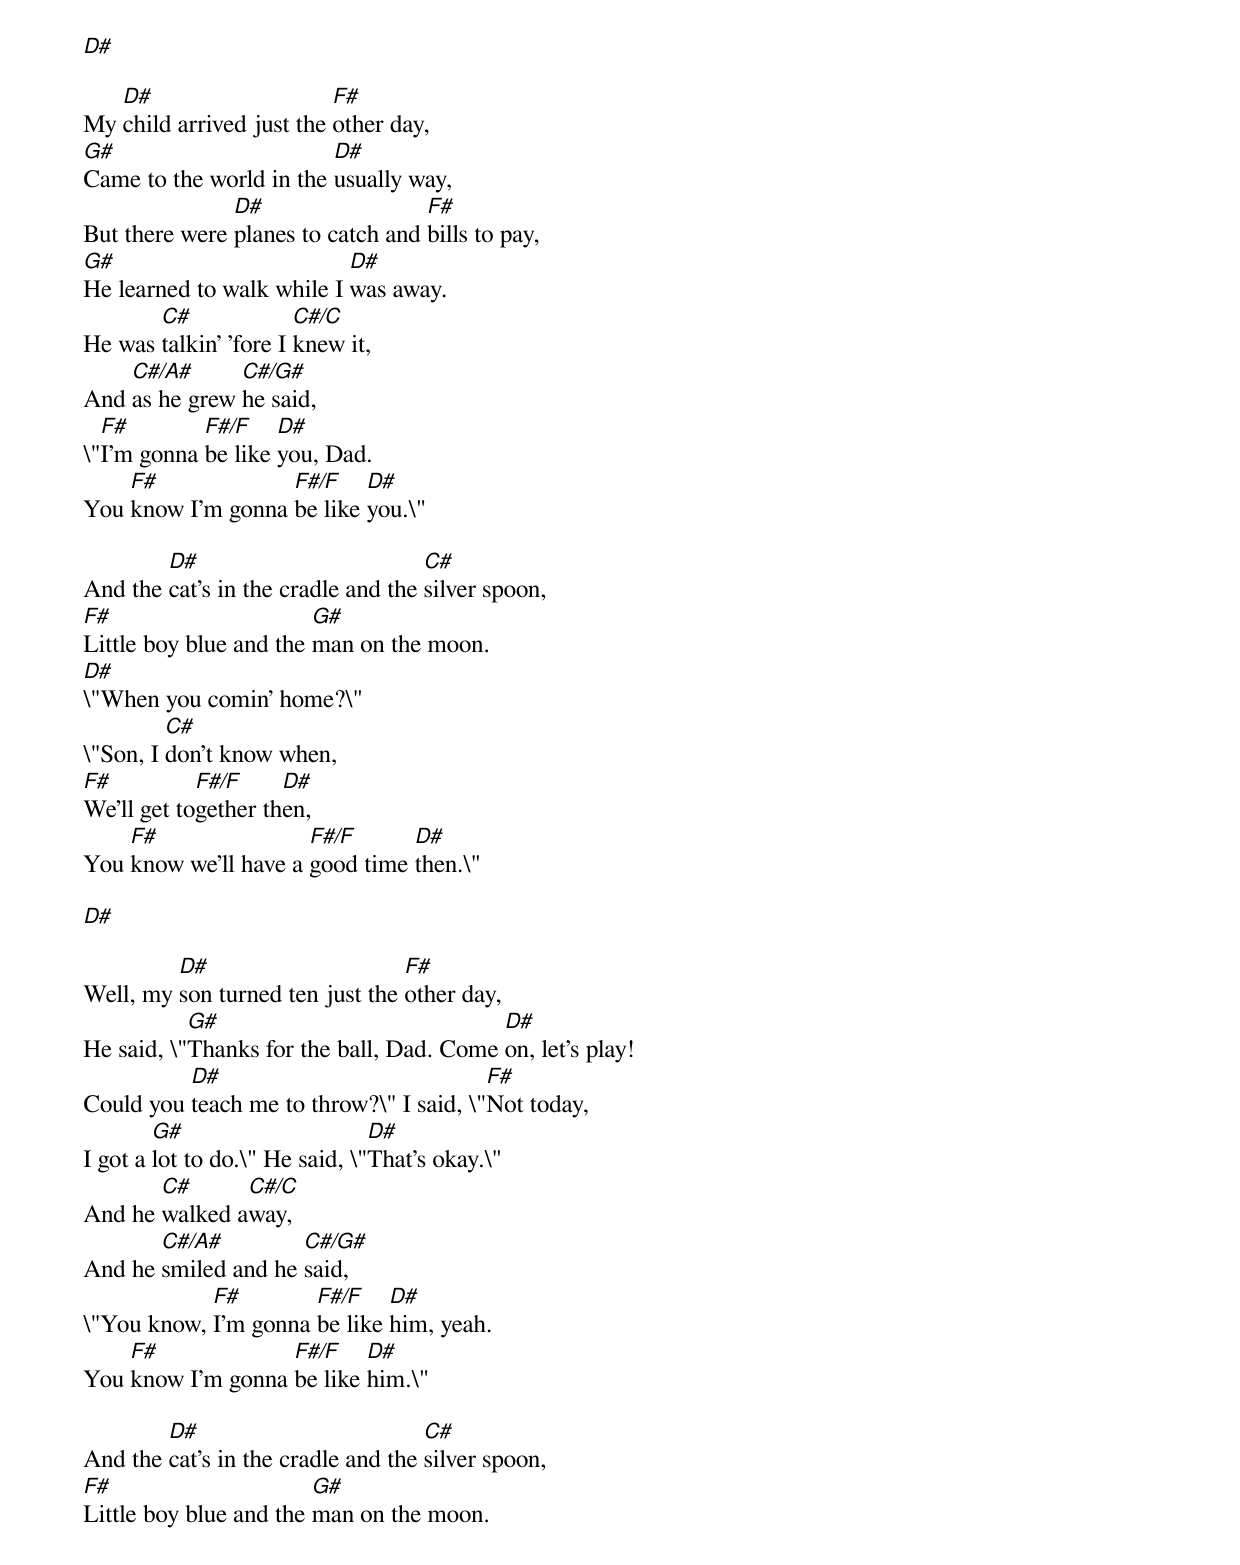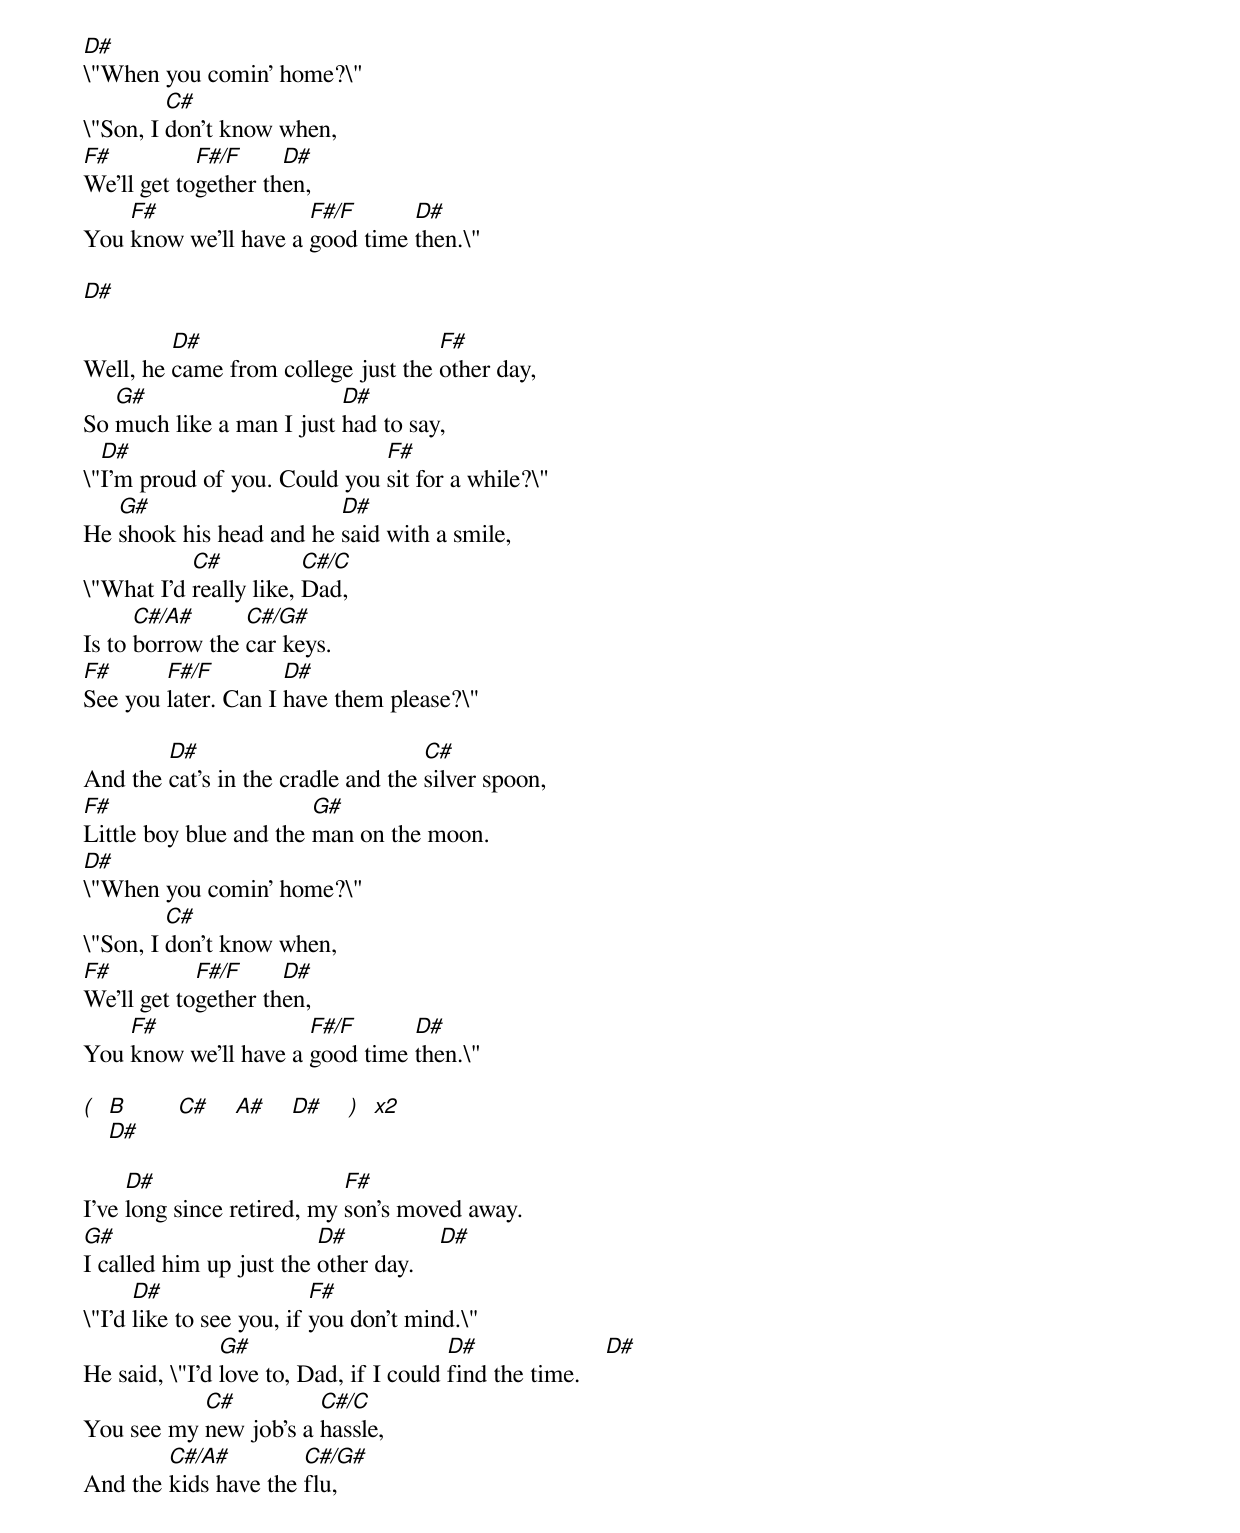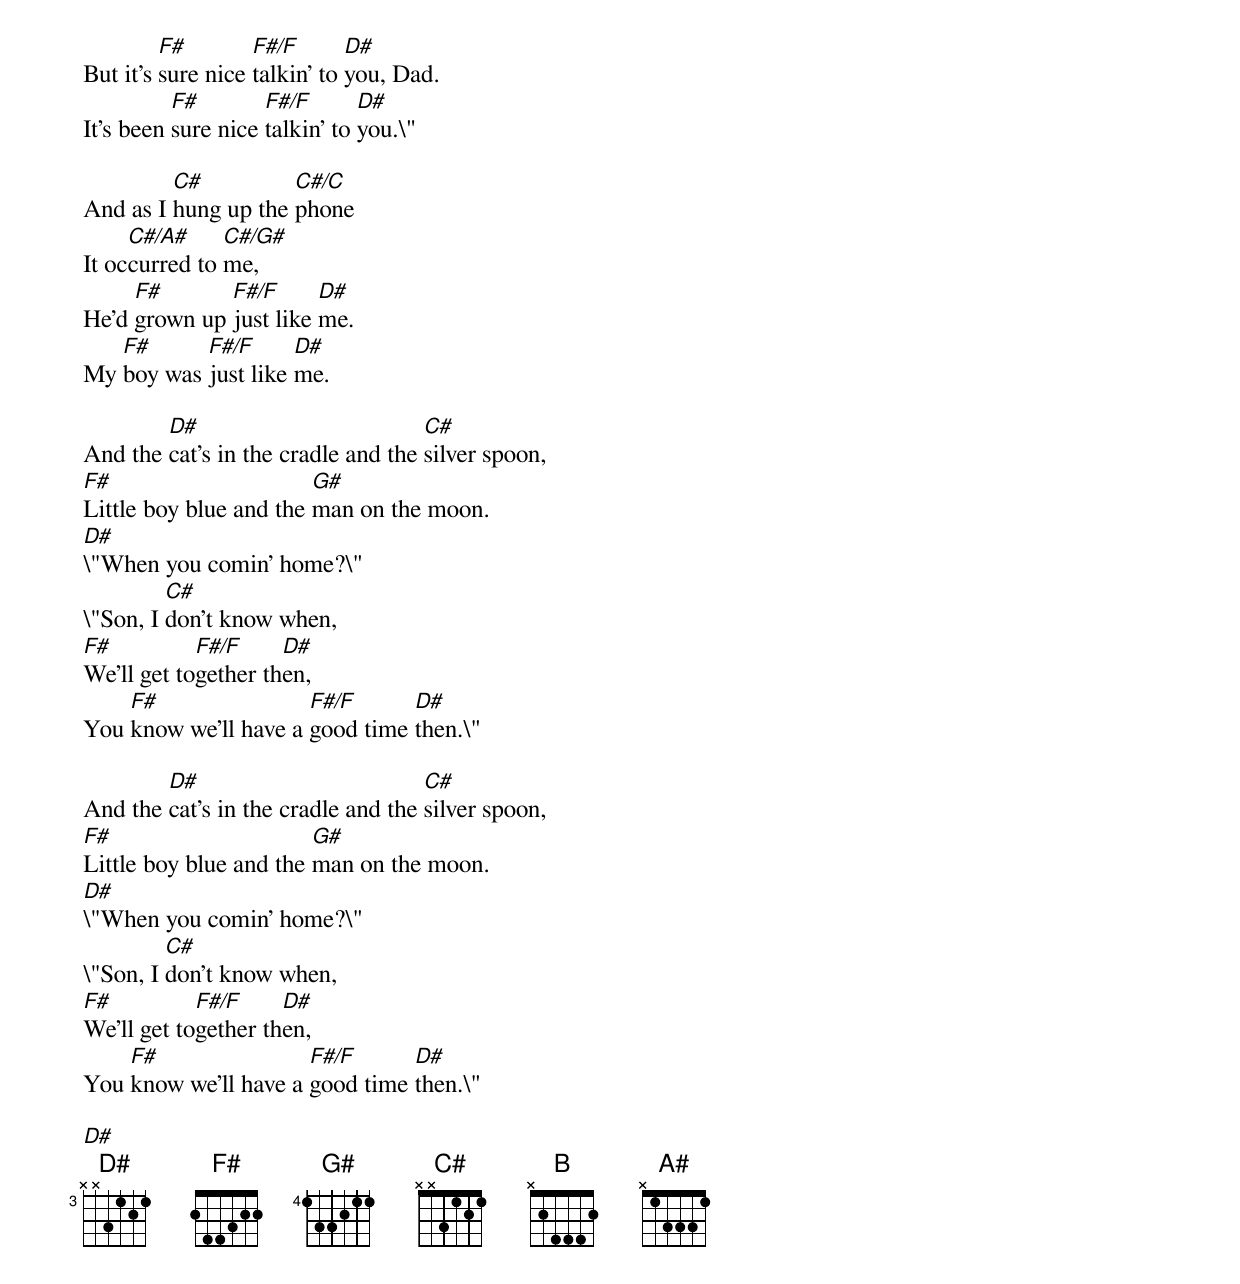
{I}
[D#]

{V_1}
My [D#]child arrived just the [F#]other day,
[G#]Came to the world in the [D#]usually way,
But there were [D#]planes to catch and [F#]bills to pay,
[G#]He learned to walk while I [D#]was away.
He was [C#]talkin' 'fore I [C#/C]knew it,
And [C#/A#]as he grew [C#/G#]he said,
\"[F#]I'm gonna [F#/F]be like [D#]you, Dad.
You [F#]know I'm gonna [F#/F]be like [D#]you.\"

{C}
And the [D#]cat's in the cradle and the [C#]silver spoon,
[F#]Little boy blue and the [G#]man on the moon.
[D#]\"When you comin' home?\"
\"Son, I [C#]don't know when,
[F#]We'll get to[F#/F]gether th[D#]en,
You [F#]know we'll have a [F#/F]good time [D#]then.\"

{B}
[D#]

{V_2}
Well, my [D#]son turned ten just the [F#]other day,
He said, \"[G#]Thanks for the ball, Dad. Come [D#]on, let's play!
Could you [D#]teach me to throw?\" I said, \"[F#]Not today,
I got a [G#]lot to do.\" He said, \"[D#]That's okay.\"
And he [C#]walked a[C#/C]way,
And he [C#/A#]smiled and he [C#/G#]said,
\"You know, [F#]I'm gonna [F#/F]be like [D#]him, yeah.
You [F#]know I'm gonna [F#/F]be like [D#]him.\"

{C}
And the [D#]cat's in the cradle and the [C#]silver spoon,
[F#]Little boy blue and the [G#]man on the moon.
[D#]\"When you comin' home?\"
\"Son, I [C#]don't know when,
[F#]We'll get to[F#/F]gether th[D#]en,
You [F#]know we'll have a [F#/F]good time [D#]then.\"

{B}
[D#]

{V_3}
Well, he [D#]came from college just the [F#]other day,
So [G#]much like a man I just [D#]had to say,
\"[D#]I'm proud of you. Could you [F#]sit for a while?\"
He [G#]shook his head and he [D#]said with a smile,
\"What I'd [C#]really like, [C#/C]Dad,
Is to [C#/A#]borrow the [C#/G#]car keys.
[F#]See you [F#/F]later. Can I [D#]have them please?\"

{C}
And the [D#]cat's in the cradle and the [C#]silver spoon,
[F#]Little boy blue and the [G#]man on the moon.
[D#]\"When you comin' home?\"
\"Son, I [C#]don't know when,
[F#]We'll get to[F#/F]gether th[D#]en,
You [F#]know we'll have a [F#/F]good time [D#]then.\"

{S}
[(]  [B]        [C#]    [A#]    [D#]    [)]  [x2]
    [D#]

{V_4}
I've [D#]long since retired, my [F#]son's moved away.
[G#]I called him up just the [D#]other day.    [D#]
\"I'd [D#]like to see you, if [F#]you don't mind.\"
He said, \"I'd [G#]love to, Dad, if I could [D#]find the time.    [D#]
You see my [C#]new job's a [C#/C]hassle,
And the [C#/A#]kids have the [C#/G#]flu,
But it's [F#]sure nice [F#/F]talkin' to [D#]you, Dad.
It's been [F#]sure nice [F#/F]talkin' to [D#]you.\"

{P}
And as I [C#]hung up the [C#/C]phone
It oc[C#/A#]curred to [C#/G#]me,
He'd [F#]grown up [F#/F]just like [D#]me.
My [F#]boy was [F#/F]just like [D#]me.

{C}
And the [D#]cat's in the cradle and the [C#]silver spoon,
[F#]Little boy blue and the [G#]man on the moon.
[D#]\"When you comin' home?\"
\"Son, I [C#]don't know when,
[F#]We'll get to[F#/F]gether th[D#]en,
You [F#]know we'll have a [F#/F]good time [D#]then.\"

{C}
And the [D#]cat's in the cradle and the [C#]silver spoon,
[F#]Little boy blue and the [G#]man on the moon.
[D#]\"When you comin' home?\"
\"Son, I [C#]don't know when,
[F#]We'll get to[F#/F]gether th[D#]en,
You [F#]know we'll have a [F#/F]good time [D#]then.\"

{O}
[D#]
